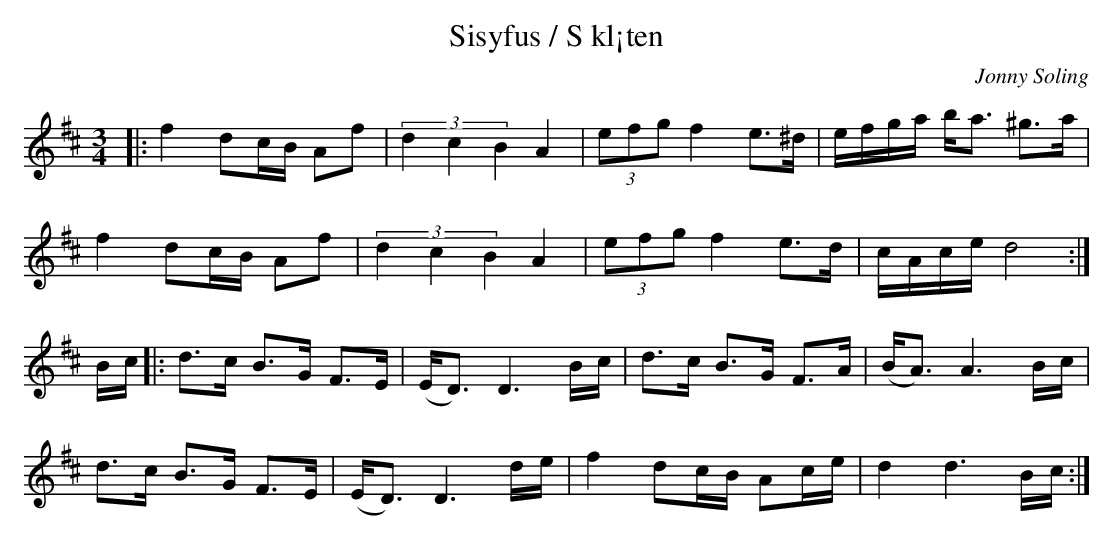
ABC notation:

X:1
T:Sisyfus / S kl¡ten
C:Jonny Soling
M:3/4
L:1/8
K:D
 |: f2  dc/2B/2 Af | (3d2c2B2 A2   | (3efg f2      e>^d  | e/f/g/a/ b<a ^g>a   |
 f2  dc/B/ Af   | (3d2c2B2 A2   | (3efg f2      e>d   | c/A/c/e/ d4        :|
B/c/ |: d>c B>G F>E    | (E<D) D3 B/c/ | d>c   B>G     F>A   | (B<A)    A3  B/c/   |
d>c B>G F>E    | (E<D) D3 d/e/ | f2    dc/2B/2 Ac/e/ | d2       d3  B/c/  :|
